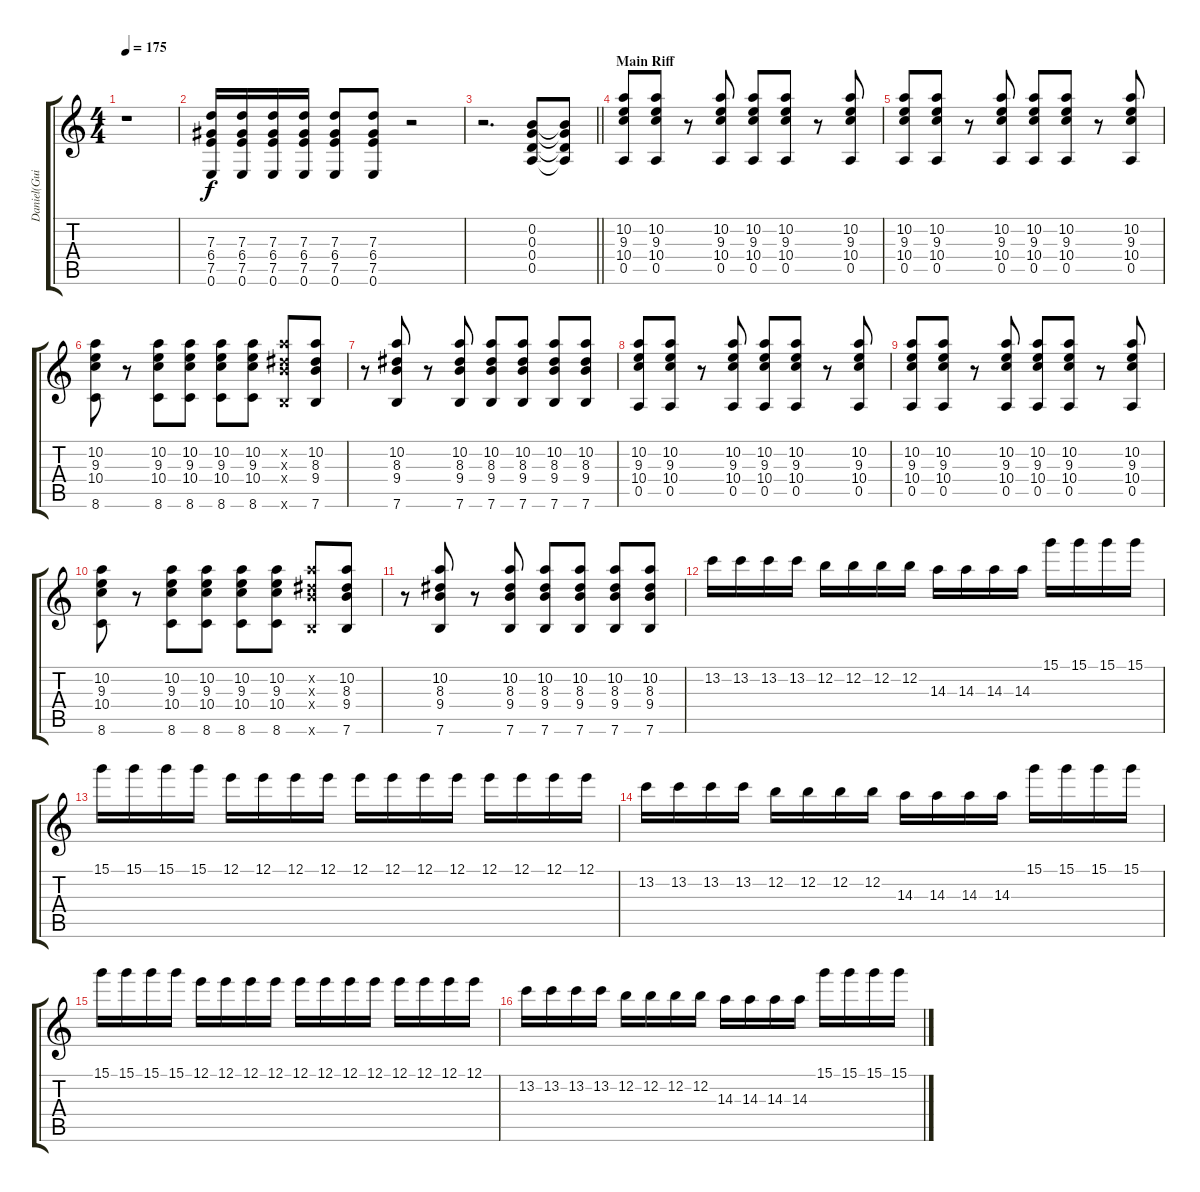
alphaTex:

\track ("Daniel(Guitarra)" "Daniel(Gui") {instrument overdrivenguitar}
\staff {score tabs}
\tuning (E4 B3 G3 D3 A2 E2) {hide}
\ts (4 4)
\tempo 175
\clef g2
\ks c
r.1{dy f} |
(7.3 6.4 7.5 0.6).16 (7.3 6.4 7.5 0.6).16 (7.3 6.4 7.5 0.6).16 (7.3 6.4 7.5 0.6).16 (7.3 6.4 7.5 0.6).8 (7.3 6.4 7.5 0.6).8 r.2 |
\barLineRight lightlight
r.2{d} (0.2 0.3 0.4 0.5).8 (0.2{t} 0.3{t} 0.4{t} 0.5{t}).8 |
\section ("" "Main Riff")
(10.2 9.3 10.4 0.5).8 (10.2 9.3 10.4 0.5).8 r.8 (10.2 9.3 10.4 0.5).8 (10.2 9.3 10.4 0.5).8 (10.2 9.3 10.4 0.5).8 r.8 (10.2 9.3 10.4 0.5).8 |
(10.2 9.3 10.4 0.5).8 (10.2 9.3 10.4 0.5).8 r.8 (10.2 9.3 10.4 0.5).8 (10.2 9.3 10.4 0.5).8 (10.2 9.3 10.4 0.5).8 r.8 (10.2 9.3 10.4 0.5).8 |
(10.2 9.3 10.4 8.6).8 r.8 (10.2 9.3 10.4 8.6).8 (10.2 9.3 10.4 8.6).8 (10.2 9.3 10.4 8.6).8 (10.2 9.3 10.4 8.6).8 (10.2{x} 8.3{x} 9.4{x} 7.6{x}).8 (10.2 8.3 9.4 7.6).8 |
r.8 (10.2 8.3 9.4 7.6).8 r.8 (10.2 8.3 9.4 7.6).8 (10.2 8.3 9.4 7.6).8 (10.2 8.3 9.4 7.6).8 (10.2 8.3 9.4 7.6).8 (10.2 8.3 9.4 7.6).8 |
(10.2 9.3 10.4 0.5).8 (10.2 9.3 10.4 0.5).8 r.8 (10.2 9.3 10.4 0.5).8 (10.2 9.3 10.4 0.5).8 (10.2 9.3 10.4 0.5).8 r.8 (10.2 9.3 10.4 0.5).8 |
(10.2 9.3 10.4 0.5).8 (10.2 9.3 10.4 0.5).8 r.8 (10.2 9.3 10.4 0.5).8 (10.2 9.3 10.4 0.5).8 (10.2 9.3 10.4 0.5).8 r.8 (10.2 9.3 10.4 0.5).8 |
(10.2 9.3 10.4 8.6).8 r.8 (10.2 9.3 10.4 8.6).8 (10.2 9.3 10.4 8.6).8 (10.2 9.3 10.4 8.6).8 (10.2 9.3 10.4 8.6).8 (10.2{x} 8.3{x} 9.4{x} 7.6{x}).8 (10.2 8.3 9.4 7.6).8 |
r.8 (10.2 8.3 9.4 7.6).8 r.8 (10.2 8.3 9.4 7.6).8 (10.2 8.3 9.4 7.6).8 (10.2 8.3 9.4 7.6).8 (10.2 8.3 9.4 7.6).8 (10.2 8.3 9.4 7.6).8 |
13.2.16 13.2.16 13.2.16 13.2.16 12.2.16 12.2.16 12.2.16 12.2.16 14.3.16 14.3.16 14.3.16 14.3.16 15.1.16 15.1.16 15.1.16 15.1.16 |
15.1.16 15.1.16 15.1.16 15.1.16 12.1.16 12.1.16 12.1.16 12.1.16 12.1.16 12.1.16 12.1.16 12.1.16 12.1.16 12.1.16 12.1.16 12.1.16 |
13.2.16 13.2.16 13.2.16 13.2.16 12.2.16 12.2.16 12.2.16 12.2.16 14.3.16 14.3.16 14.3.16 14.3.16 15.1.16 15.1.16 15.1.16 15.1.16 |
15.1.16 15.1.16 15.1.16 15.1.16 12.1.16 12.1.16 12.1.16 12.1.16 12.1.16 12.1.16 12.1.16 12.1.16 12.1.16 12.1.16 12.1.16 12.1.16 |
13.2.16 13.2.16 13.2.16 13.2.16 12.2.16 12.2.16 12.2.16 12.2.16 14.3.16 14.3.16 14.3.16 14.3.16 15.1.16 15.1.16 15.1.16 15.1.16
